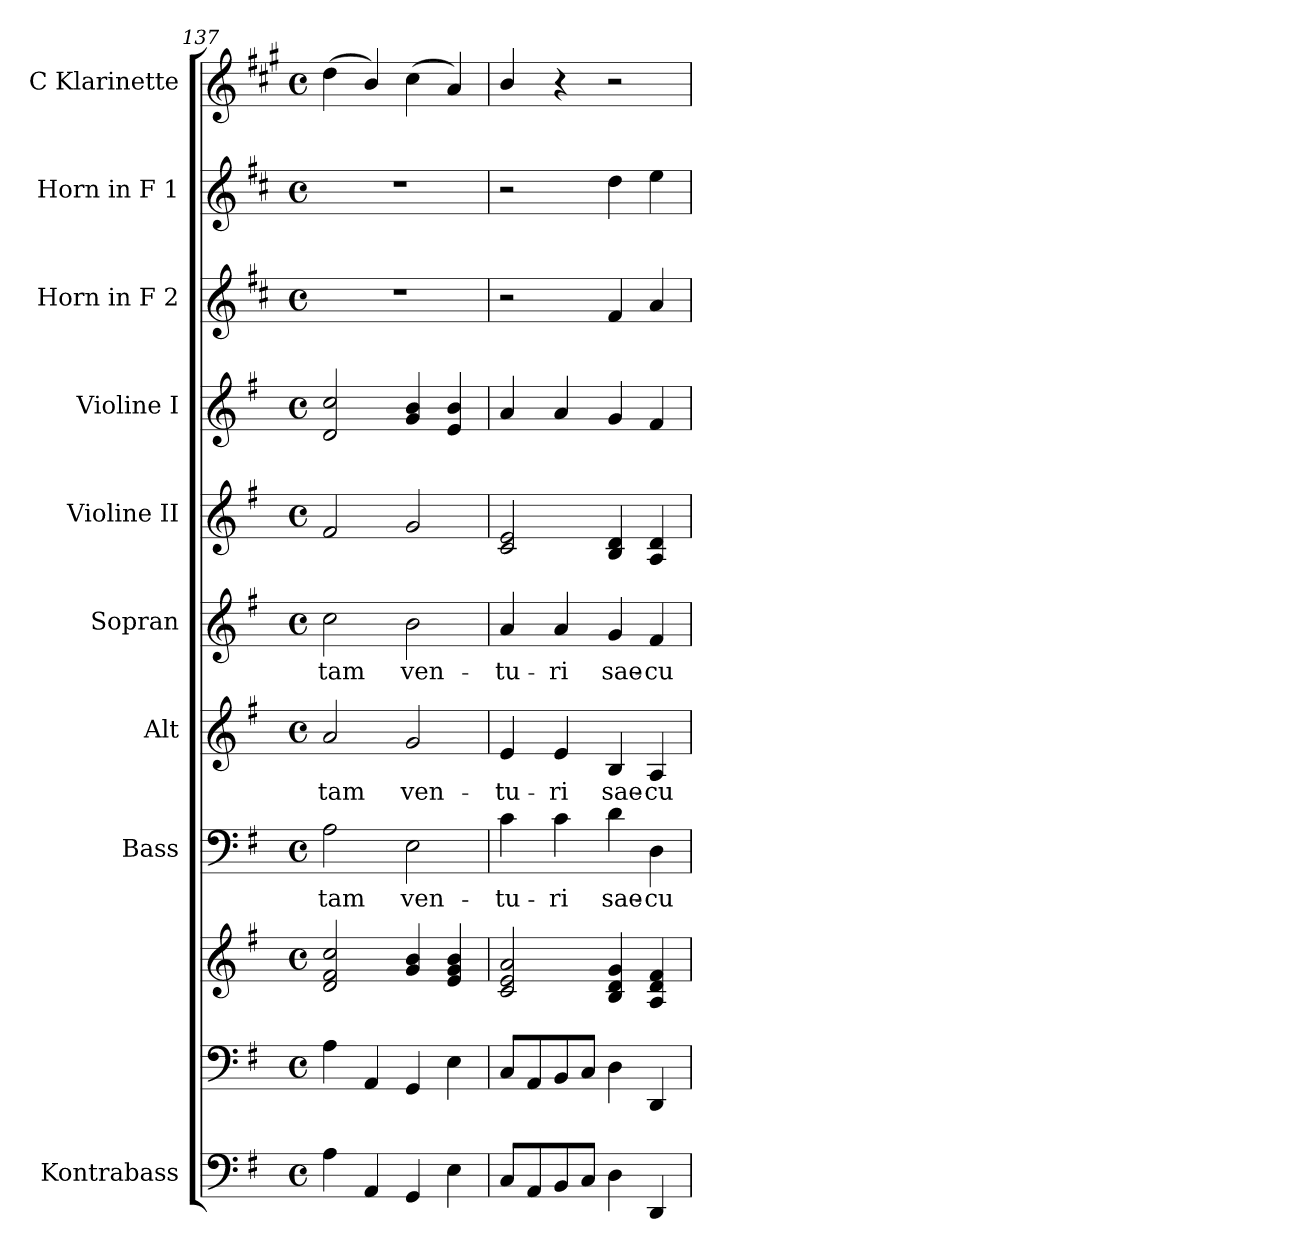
**kern	**kern	**kern	**kern	**text	**kern	**text	**kern	**text	**kern	**kern	**kern	**kern	**kern
*part10	*part9	*part9	*part8	*part8	*part7	*part7	*part6	*part6	*part5	*part4	*part3	*part2	*part1
*staff11	*staff10	*staff9	*staff8	*staff8	*staff7	*staff7	*staff6	*staff6	*staff5	*staff4	*staff3	*staff2	*staff1
*I"Kontrabass	*	*	*I"Bass	*	*I"Alt	*	*I"Sopran	*	*I"Violine II	*I"Violine I	*I"Horn in F 2	*I"Horn in F 1	*I"C Klarinette
*I'Kb.	*	*	*I'B.	*	*I'A.	*	*I'S.	*	*I'Vl. II	*I'Vl. I	*	*	*I'Kl.
*clefF4	*clefF4	*clefG2	*clefF4	*	*clefG2	*	*clefG2	*	*clefG2	*clefG2	*clefG2	*clefG2	*clefG2
*ITrd7c12	*	*	*	*	*	*	*	*	*	*	*ITrd4c7	*ITrd4c7	*ITrd1c2
*k[f#]	*k[f#]	*k[f#]	*k[f#]	*	*k[f#]	*	*k[f#]	*	*k[f#]	*k[f#]	*k[f#]	*k[f#]	*k[f#]
*G:	*G:	*G:	*G:	*	*G:	*	*G:	*	*G:	*G:	*G:	*G:	*G:
*M4/4	*M4/4	*M4/4	*M4/4	*	*M4/4	*	*M4/4	*	*M4/4	*M4/4	*M4/4	*M4/4	*M4/4
*met(c)	*met(c)	*met(c)	*met(c)	*	*met(c)	*	*met(c)	*	*met(c)	*met(c)	*met(c)	*met(c)	*met(c)
=137	=137	=137	=137	=137	=137	=137	=137	=137	=137	=137	=137	=137	=137
!	!	!	!	!LO:LY:b	!	!LO:LY:b	!	!LO:LY:b	!	!	!	!	!
4AA\	4A\	2d/ 2f#/ 2cc/	2A\	-tam	2a/	-tam	2cc\	-tam	2f#/	2d/ 2cc/	1r	1r	(>4cc\
4AAA/	4AA/	.	.	.	.	.	.	.	.	.	.	.	4a/)
!	!	!	!	!LO:LY:b	!	!LO:LY:b	!	!LO:LY:b	!	!	!	!	!
4GGG/	4GG/	4g/ 4b/	2E\	ven-	2g/	ven-	2b\	ven-	2g/	4g/ 4b/	.	.	(>4b\
4EE\	4E\	4e/ 4g/ 4b/	.	.	.	.	.	.	.	4e/ 4b/	.	.	4g/)
=138	=138	=138	=138	=138	=138	=138	=138	=138	=138	=138	=138	=138	=138
!	!	!	!	!LO:LY:b	!	!LO:LY:b	!	!LO:LY:b	!	!	!	!	!
8CC/L	8C/L	2c/ 2e/ 2a/	4c\	-tu-	4e/	-tu-	4a/	-tu-	2c/ 2e/	4a/	2r	2r	4a/
8AAA/	8AA/	.	.	.	.	.	.	.	.	.	.	.	.
!	!	!	!	!LO:LY:b	!	!LO:LY:b	!	!LO:LY:b	!	!	!	!	!
8BBB/	8BB/	.	4c\	-ri	4e/	-ri	4a/	-ri	.	4a/	.	.	4r
8CC/J	8C/J	.	.	.	.	.	.	.	.	.	.	.	.
!	!	!	!	!LO:LY:b	!	!LO:LY:b	!	!LO:LY:b	!	!	!	!	!
4DD\	4D\	4B/ 4d/ 4g/	4d\	sae-	4B/	sae-	4g/	sae-	4B/ 4d/	4g/	4B/	4g\	2r
!	!	!	!	!LO:LY:b	!	!LO:LY:b	!	!LO:LY:b	!	!	!	!	!
4DDD/	4DD/	4A/ 4d/ 4f#/	4D\	-cu-	4A/	-cu-	4f#/	-cu-	4A/ 4d/	4f#/	4d/	4a\	.
=	=	=	=	=	=	=	=	=	=	=	=	=	=
*-	*-	*-	*-	*-	*-	*-	*-	*-	*-	*-	*-	*-	*-
